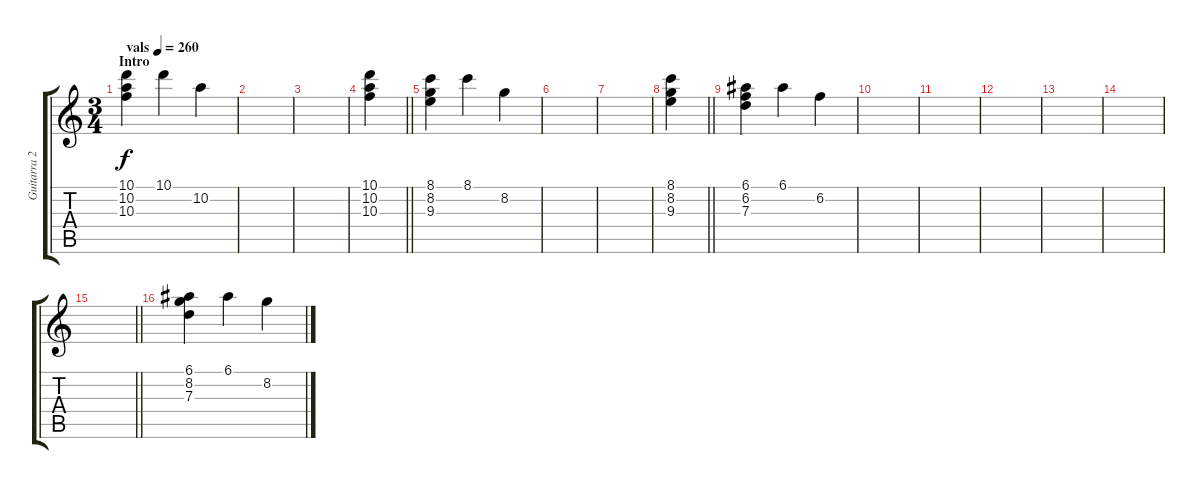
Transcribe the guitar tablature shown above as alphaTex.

\track ("Guitarra 2" "Guitarra 2") {instrument electricguitarclean}
\staff {score tabs}
\tuning (E4 B3 G3 D3 A2 E2) {hide}
\ts (3 4)
\section ("" "Intro")
\tempo (260 "vals")
\clef g2
\ks c
(10.1 10.2 10.3).4{dy f instrument electricguitarclean} 10.1.4 10.2.4 |
|
|
\barLineRight lightlight
(10.1 10.2 10.3).4 |
(8.1 8.2 9.3).4 8.1.4 8.2.4 |
|
|
\barLineRight lightlight
(8.1 8.2 9.3).4 |
(6.1 6.2 7.3).4 6.1.4 6.2.4 |
|
|
|
|
|
\barLineRight lightlight
|
(6.1 8.2 7.3).4 6.1.4 8.2.4
